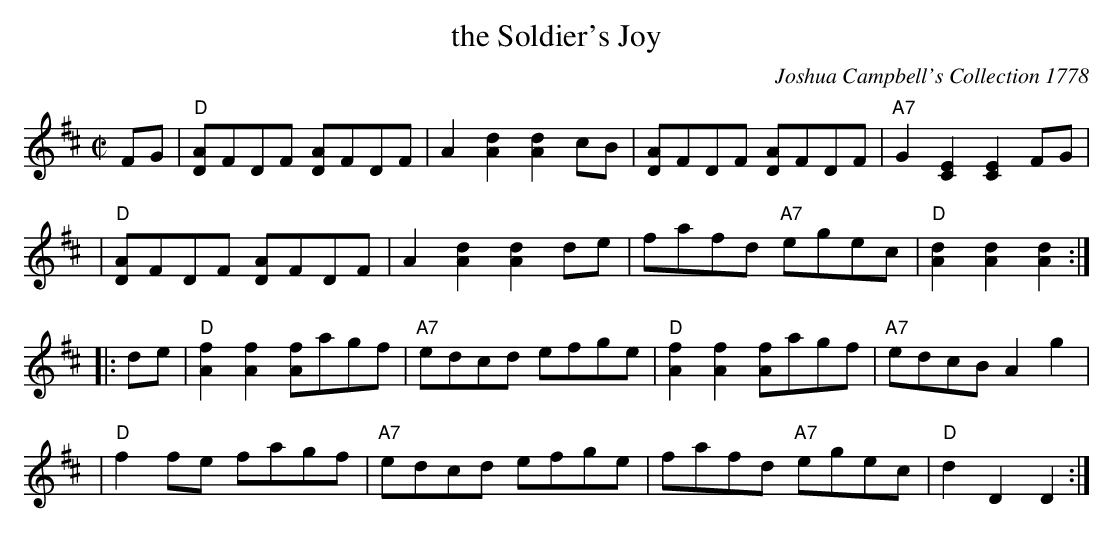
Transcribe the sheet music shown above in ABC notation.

X:1
T: the Soldier's Joy
O: Joshua Campbell's Collection 1778
M: C|
L: 1/8
K: D
FG \
| "D"[AD]FDF [AD]FDF | A2[d2A2] [d2A2]cB | [AD]FDF [AD]FDF | "A7"G2[E2C2] [E2C2]FG |
| "D"[AD]FDF [AD]FDF | A2[d2A2] [d2A2]de | fafd "A7"egec | "D"[d2A2][d2A2] [d2A2] :|
|: de \
| "D"[f2A2][f2A2] [fA2]agf | "A7"edcd efge | "D"[f2A2][f2A2] [fA2]agf | "A7"edcB A2g2 |
| "D"f2fe fagf | "A7"edcd efge | fafd "A7"egec | "D"d2D2 D2 :|
